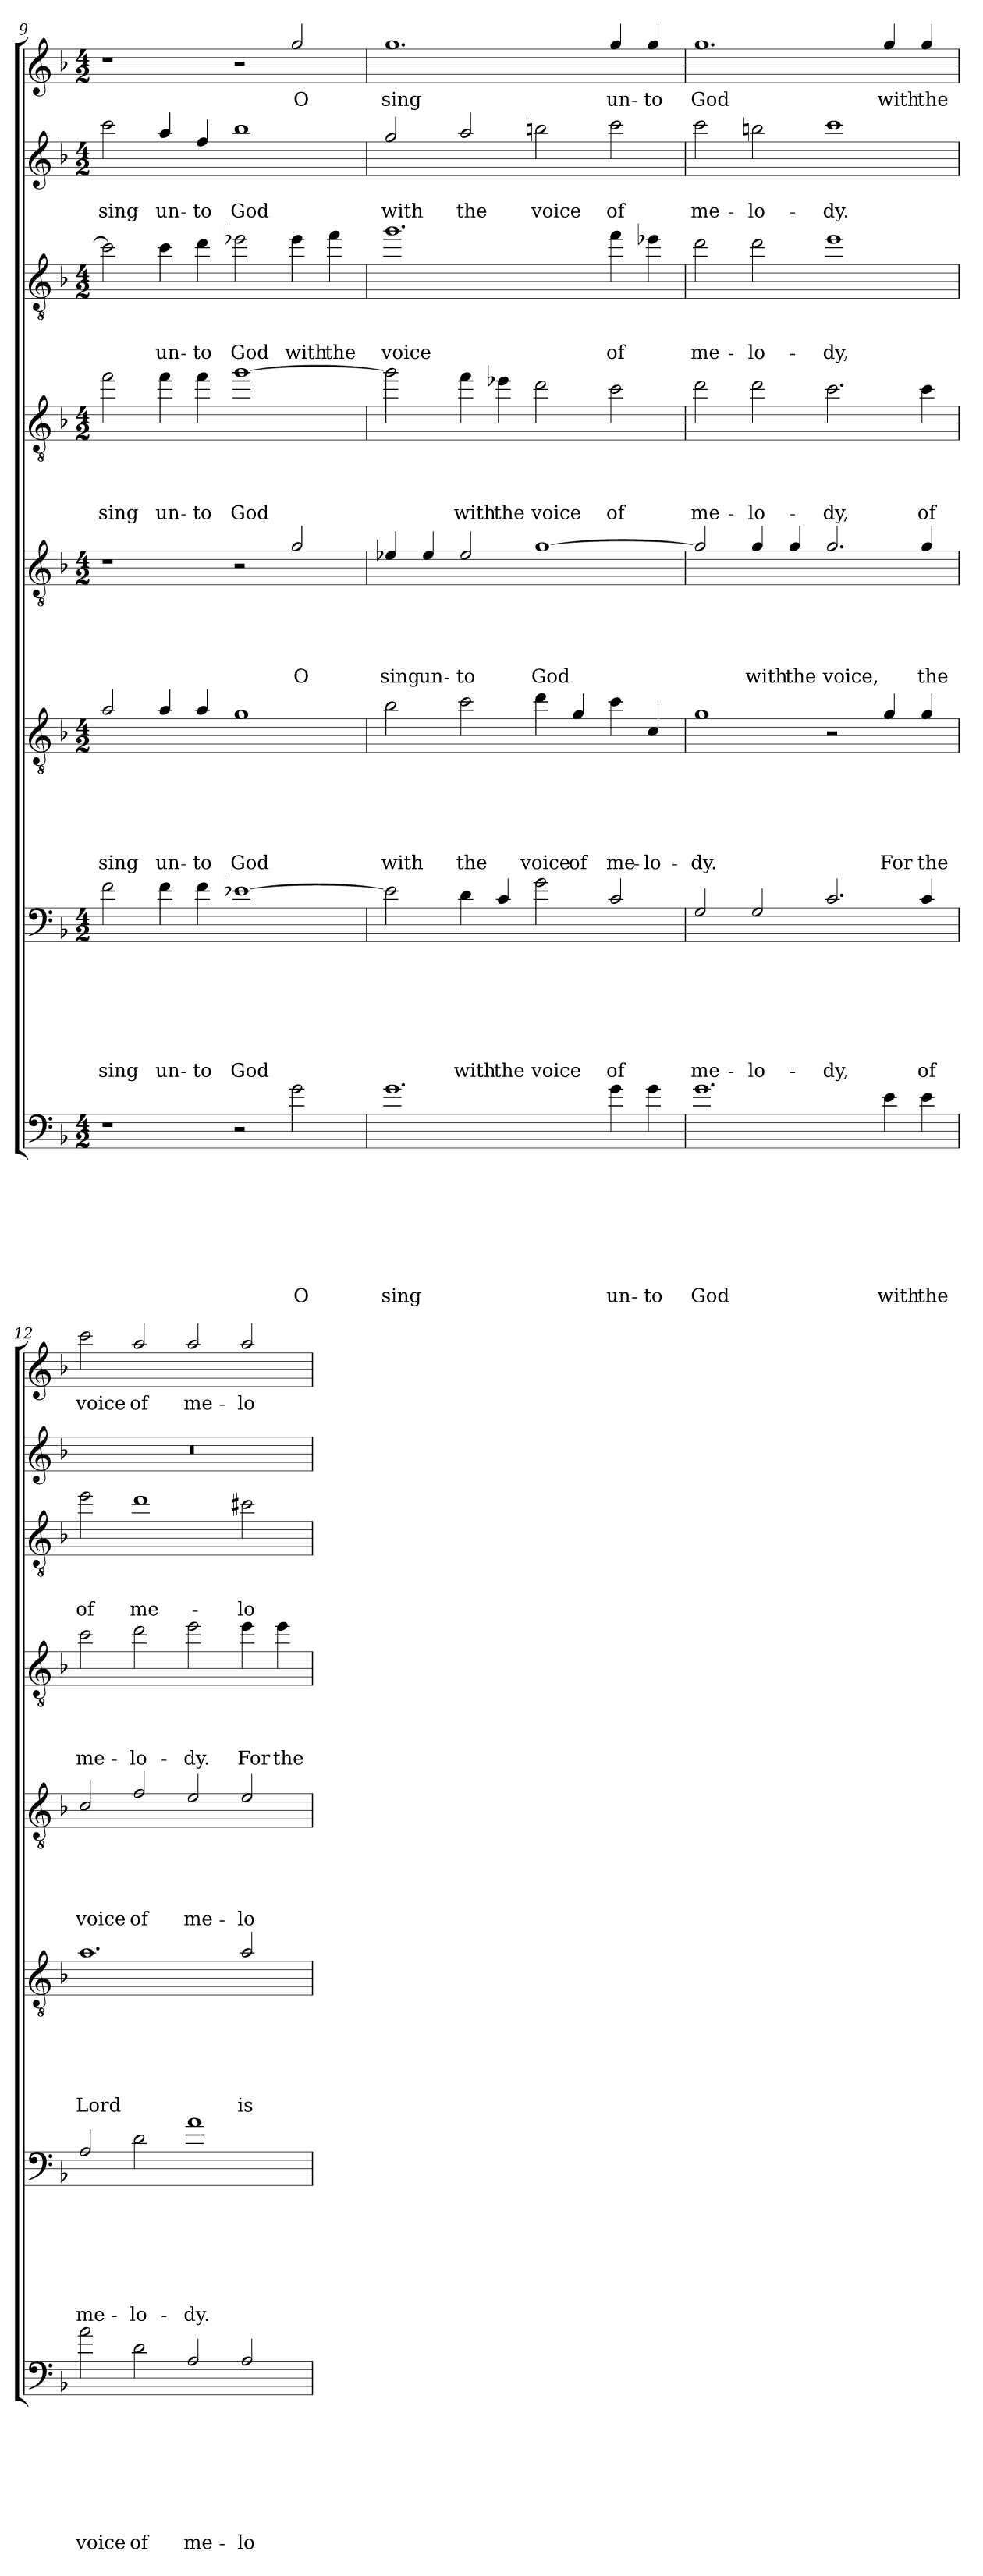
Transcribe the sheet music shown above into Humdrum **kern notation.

**kern	**text	**text	**text	**text	**text	**text	**text	**text	**kern	**text	**text	**text	**text	**text	**text	**text	**kern	**text	**text	**text	**text	**text	**text	**kern	**text	**text	**text	**text	**text	**kern	**text	**text	**text	**text	**kern	**text	**text	**text	**kern	**text	**text	**kern	**text
*part8	*part8	*part8	*part8	*part8	*part8	*part8	*part8	*part8	*part7	*part7	*part7	*part7	*part7	*part7	*part7	*part7	*part6	*part6	*part6	*part6	*part6	*part6	*part6	*part5	*part5	*part5	*part5	*part5	*part5	*part4	*part4	*part4	*part4	*part4	*part3	*part3	*part3	*part3	*part2	*part2	*part2	*part1	*part1
*staff8	*staff8	*staff8	*staff8	*staff8	*staff8	*staff8	*staff8	*staff8	*staff7	*staff7	*staff7	*staff7	*staff7	*staff7	*staff7	*staff7	*staff6	*staff6	*staff6	*staff6	*staff6	*staff6	*staff6	*staff5	*staff5	*staff5	*staff5	*staff5	*staff5	*staff4	*staff4	*staff4	*staff4	*staff4	*staff3	*staff3	*staff3	*staff3	*staff2	*staff2	*staff2	*staff1	*staff1
!!LO:PB:g=z
*clefF4	*	*	*	*	*	*	*	*	*clefF4	*	*	*	*	*	*	*	*clefGv2	*	*	*	*	*	*	*clefGv2	*	*	*	*	*	*clefGv2	*	*	*	*	*clefGv2	*	*	*	*clefG2	*	*	*clefG2	*
*ITrd8c14	*	*	*	*	*	*	*	*	*ITrd8c14	*	*	*	*	*	*	*	*ITrd8c14	*	*	*	*	*	*	*ITrd8c14	*	*	*	*	*	*ITrd8c14	*	*	*	*	*ITrd8c14	*	*	*	*ITrd8c14	*	*	*ITrd8c14	*
*k[b-]	*	*	*	*	*	*	*	*	*k[b-]	*	*	*	*	*	*	*	*k[b-]	*	*	*	*	*	*	*k[b-]	*	*	*	*	*	*k[b-]	*	*	*	*	*k[b-]	*	*	*	*k[b-]	*	*	*k[b-]	*
*F:	*	*	*	*	*	*	*	*	*F:	*	*	*	*	*	*	*	*F:	*	*	*	*	*	*	*F:	*	*	*	*	*	*F:	*	*	*	*	*F:	*	*	*	*F:	*	*	*F:	*
*M4/2	*	*	*	*	*	*	*	*	*M4/2	*	*	*	*	*	*	*	*M4/2	*	*	*	*	*	*	*M4/2	*	*	*	*	*	*M4/2	*	*	*	*	*M4/2	*	*	*	*M4/2	*	*	*M4/2	*
=9	=9	=9	=9	=9	=9	=9	=9	=9	=9	=9	=9	=9	=9	=9	=9	=9	=9	=9	=9	=9	=9	=9	=9	=9	=9	=9	=9	=9	=9	=9	=9	=9	=9	=9	=9	=9	=9	=9	=9	=9	=9	=9	=9
1r	.	.	.	.	.	.	.	.	2F\	.	.	.	.	.	.	sing	2A/	.	.	.	.	.	sing	1r	.	.	.	.	.	2f\	.	.	.	sing	2c\]	.	.	.	2cc\	.	sing	1r	.
.	.	.	.	.	.	.	.	.	4F\	.	.	.	.	.	.	un-	4A/	.	.	.	.	.	un-	.	.	.	.	.	.	4f\	.	.	.	un-	4c\	.	.	un-	4a/	.	un-	.	.
.	.	.	.	.	.	.	.	.	4F\	.	.	.	.	.	.	-to	4A/	.	.	.	.	.	-to	.	.	.	.	.	.	4f\	.	.	.	-to	4d\	.	.	-to	4f/	.	-to	.	.
2r	.	.	.	.	.	.	.	.	[1E-X	.	.	.	.	.	.	God	1G	.	.	.	.	.	God	2r	.	.	.	.	.	[1g	.	.	.	God	2e-X\	.	.	God	1b-	.	God	2r	.
2G\	.	.	.	.	.	.	.	O	.	.	.	.	.	.	.	.	.	.	.	.	.	.	.	2G/	.	.	.	.	O	.	.	.	.	.	4e-\	.	.	with	.	.	.	2g/	O
.	.	.	.	.	.	.	.	.	.	.	.	.	.	.	.	.	.	.	.	.	.	.	.	.	.	.	.	.	.	.	.	.	.	.	4f\	.	.	the	.	.	.	.	.
=10	=10	=10	=10	=10	=10	=10	=10	=10	=10	=10	=10	=10	=10	=10	=10	=10	=10	=10	=10	=10	=10	=10	=10	=10	=10	=10	=10	=10	=10	=10	=10	=10	=10	=10	=10	=10	=10	=10	=10	=10	=10	=10	=10
1.G	.	.	.	.	.	.	.	sing	2E-\]	.	.	.	.	.	.	.	2B-\	.	.	.	.	.	with	4E-X/	.	.	.	.	sing	2g\]	.	.	.	.	1.g	.	.	voice	2g/	.	with	1.g	sing
.	.	.	.	.	.	.	.	.	.	.	.	.	.	.	.	.	.	.	.	.	.	.	.	4E-/	.	.	.	.	un-	.	.	.	.	.	.	.	.	.	.	.	.	.	.
.	.	.	.	.	.	.	.	.	4D\	.	.	.	.	.	.	with	2c\	.	.	.	.	.	the	2E-/	.	.	.	.	-to	4f\	.	.	.	with	.	.	.	.	2a/	.	the	.	.
.	.	.	.	.	.	.	.	.	4C/	.	.	.	.	.	.	the	.	.	.	.	.	.	.	.	.	.	.	.	.	4e-X\	.	.	.	the	.	.	.	.	.	.	.	.	.
.	.	.	.	.	.	.	.	.	2G\	.	.	.	.	.	.	voice	4d\	.	.	.	.	.	voice	[1G	.	.	.	.	God	2d\	.	.	.	voice	.	.	.	.	2bn\	.	voice	.	.
.	.	.	.	.	.	.	.	.	.	.	.	.	.	.	.	.	4G/	.	.	.	.	.	of	.	.	.	.	.	.	.	.	.	.	.	.	.	.	.	.	.	.	.	.
4G\	.	.	.	.	.	.	.	un-	2C/	.	.	.	.	.	.	of	4c\	.	.	.	.	.	me-	.	.	.	.	.	.	2c\	.	.	.	of	4f\	.	.	of	2cc\	.	of	4g/	un-
4G\	.	.	.	.	.	.	.	-to	.	.	.	.	.	.	.	.	4C/	.	.	.	.	.	-lo-	.	.	.	.	.	.	.	.	.	.	.	4e-X\	.	.	.	.	.	.	4g/	-to
=11	=11	=11	=11	=11	=11	=11	=11	=11	=11	=11	=11	=11	=11	=11	=11	=11	=11	=11	=11	=11	=11	=11	=11	=11	=11	=11	=11	=11	=11	=11	=11	=11	=11	=11	=11	=11	=11	=11	=11	=11	=11	=11	=11
1.G	.	.	.	.	.	.	.	God	2GG/	.	.	.	.	.	.	me-	1G	.	.	.	.	.	-dy.	2G/]	.	.	.	.	.	2d\	.	.	.	me-	2d\	.	.	me-	2cc\	.	me-	1.g	God
.	.	.	.	.	.	.	.	.	2GG/	.	.	.	.	.	.	-lo-	.	.	.	.	.	.	.	4G/	.	.	.	.	with	2d\	.	.	.	-lo-	2d\	.	.	-lo-	2bn\	.	-lo-	.	.
.	.	.	.	.	.	.	.	.	.	.	.	.	.	.	.	.	.	.	.	.	.	.	.	4G/	.	.	.	.	the	.	.	.	.	.	.	.	.	.	.	.	.	.	.
.	.	.	.	.	.	.	.	.	2.C/	.	.	.	.	.	.	-dy,	2r	.	.	.	.	.	.	2.G/	.	.	.	.	voice,	2.c\	.	.	.	-dy,	1e	.	.	-dy,	1cc	.	-dy.	.	.
4E\	.	.	.	.	.	.	.	with	.	.	.	.	.	.	.	.	4G/	.	.	.	.	.	For	.	.	.	.	.	.	.	.	.	.	.	.	.	.	.	.	.	.	4g/	with
4E\	.	.	.	.	.	.	.	the	4C/	.	.	.	.	.	.	of	4G/	.	.	.	.	.	the	4G/	.	.	.	.	the	4c\	.	.	.	of	.	.	.	.	.	.	.	4g/	the
=12	=12	=12	=12	=12	=12	=12	=12	=12	=12	=12	=12	=12	=12	=12	=12	=12	=12	=12	=12	=12	=12	=12	=12	=12	=12	=12	=12	=12	=12	=12	=12	=12	=12	=12	=12	=12	=12	=12	=12	=12	=12	=12	=12
2A\	.	.	.	.	.	.	.	voice	2AA/	.	.	.	.	.	.	me-	1.A	.	.	.	.	.	Lord	2C/	.	.	.	.	voice	2c\	.	.	.	me-	2e\	.	.	of	0r	.	.	2cc\	voice
2D\	.	.	.	.	.	.	.	of	2D\	.	.	.	.	.	.	-lo-	.	.	.	.	.	.	.	2F/	.	.	.	.	of	2d\	.	.	.	-lo-	1d	.	.	me-	.	.	.	2a/	of
2AA/	.	.	.	.	.	.	.	me-	1A	.	.	.	.	.	.	-dy.	.	.	.	.	.	.	.	2E/	.	.	.	.	me-	2e\	.	.	.	-dy.	.	.	.	.	.	.	.	2a/	me-
2AA/	.	.	.	.	.	.	.	-lo-	.	.	.	.	.	.	.	.	2A/	.	.	.	.	.	is	2E/	.	.	.	.	-lo-	4e\	.	.	.	For	2c#X\	.	.	-lo-	.	.	.	2a/	-lo-
.	.	.	.	.	.	.	.	.	.	.	.	.	.	.	.	.	.	.	.	.	.	.	.	.	.	.	.	.	.	4e\	.	.	.	the	.	.	.	.	.	.	.	.	.
=	=	=	=	=	=	=	=	=	=	=	=	=	=	=	=	=	=	=	=	=	=	=	=	=	=	=	=	=	=	=	=	=	=	=	=	=	=	=	=	=	=	=	=
*-	*-	*-	*-	*-	*-	*-	*-	*-	*-	*-	*-	*-	*-	*-	*-	*-	*-	*-	*-	*-	*-	*-	*-	*-	*-	*-	*-	*-	*-	*-	*-	*-	*-	*-	*-	*-	*-	*-	*-	*-	*-	*-	*-
